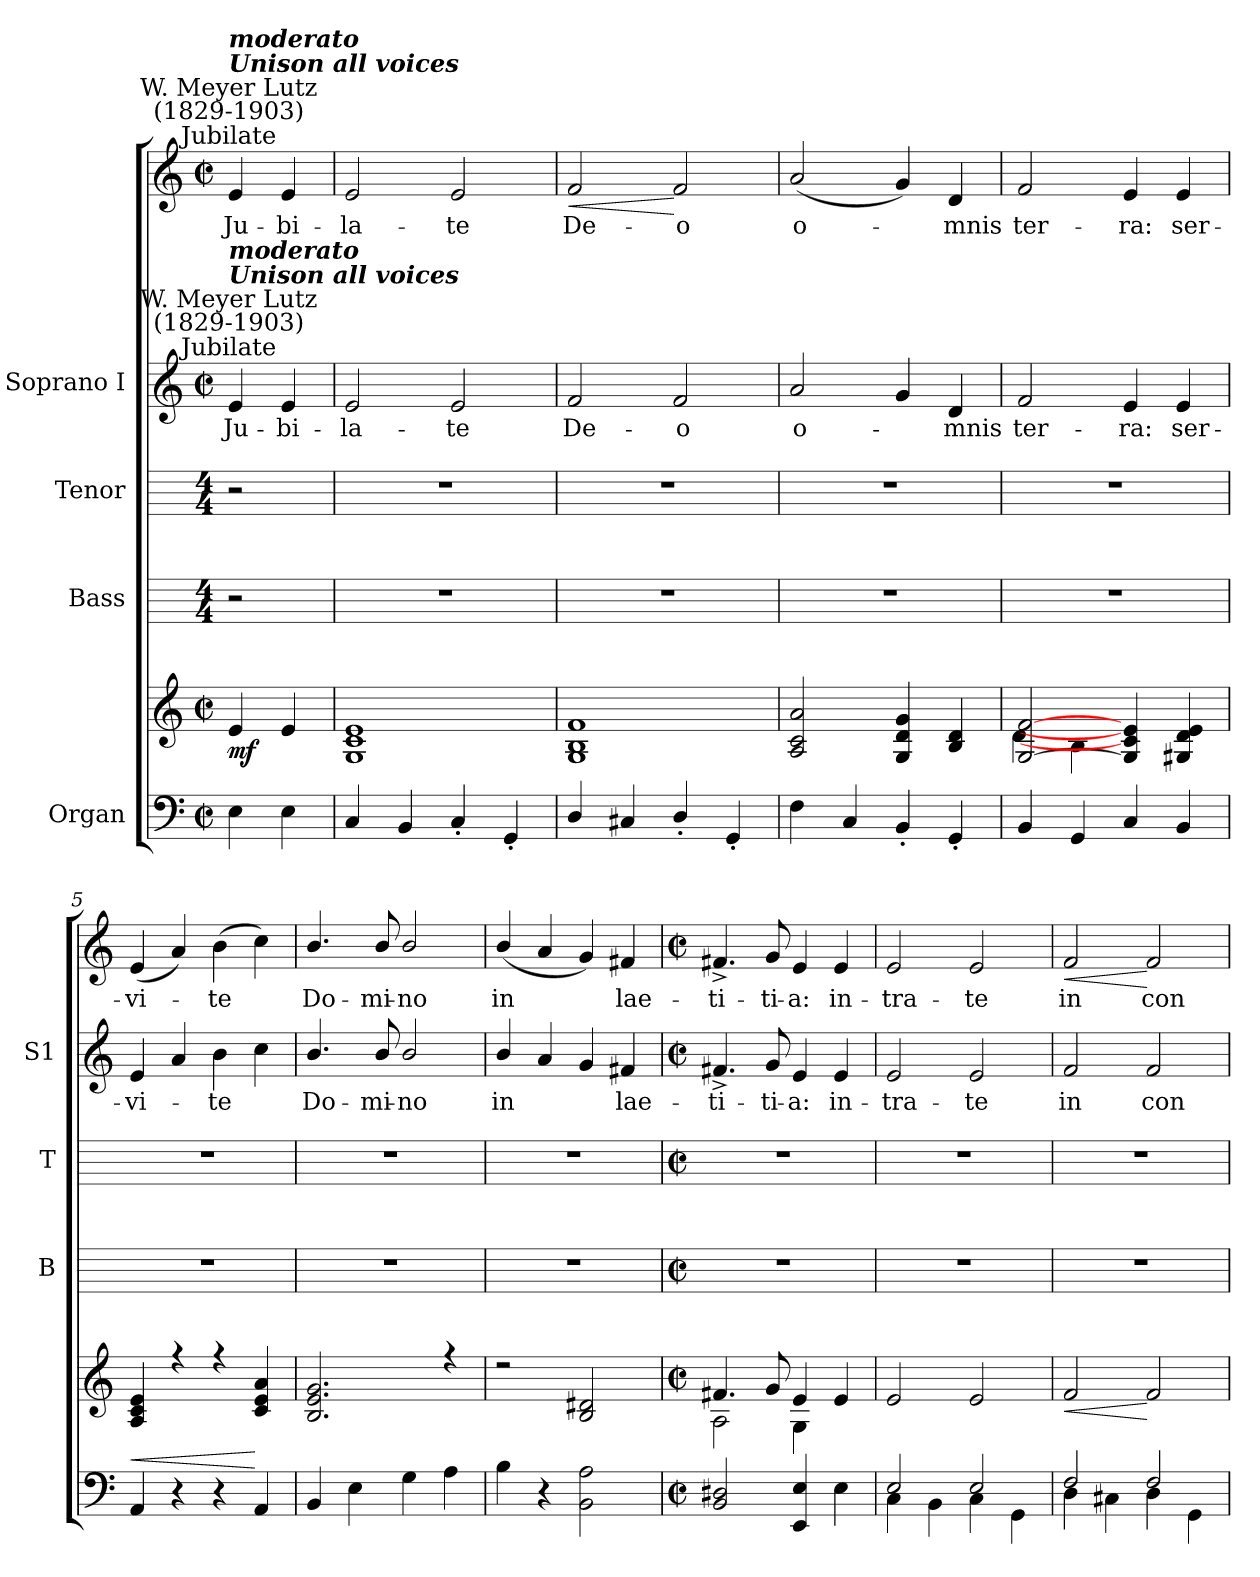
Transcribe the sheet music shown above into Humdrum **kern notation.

**kern	**kern	**dynam	**kern	**kern	**kern	**text	**kern	**text	**dynam
*part4	*part4	*part4	*part3	*part2	*part1	*part1	*part1	*part1	*part1
*staff6	*staff5	*staff5/6	*staff4	*staff3	*staff2	*staff2	*staff1	*staff1	*staff1/2
*I"Organ	*	*	*I"Bass	*I"Tenor	*I"Soprano I	*	*	*	*
*	*	*	*I'B	*I'T	*I'S1	*	*	*	*
*clefF4	*clefG2	*	*	*	*	*	*clefG2	*	*
*k[]	*k[]	*	*	*	*k[]	*	*k[]	*	*
*C:	*C:	*	*	*	*C:	*	*C:	*	*
*M2/2	*M2/2	*	*M4/4	*M4/4	*M2/2	*	*M2/2	*	*
*met(c|)	*met(c|)	*	*	*	*met(c|)	*	*met(c|)	*	*
=	=	=	=	=	=	=	=	=	=
*	*^	*	*	*	*	*	*	*	*
!	!	!	!	!	!	!	!	!LO:TX:a:cj:t=Jubilate	!	!
!	!	!	!	!	!	!	!	!LO:TX:a:cj:t=W. Meyer Lutz\n(1829-1903)	!	!
!	!	!	!	!	!	!	!	!LO:TX:a:Bi:t=Unison all voices	!	!
!	!	!	!	!	!	!	!	!LO:TX:a:Bi:t=moderato	!	!
!	!	!	!	!	!	!LO:TX:a:cj:t=Jubilate	!	!	!	!
!	!	!	!	!	!	!LO:TX:a:cj:t=W. Meyer Lutz\n(1829-1903)	!	!	!	!
!	!	!	!	!	!	!LO:TX:a:Bi:t=Unison all voices	!	!	!	!
!	!	!	!	!	!	!LO:TX:a:Bi:t=moderato	!	!	!	!
!	!	!	!LO:DY:b	!	!	!	!LO:LY:b	!	!LO:LY:b	!LO:DY:b=2
!	!	!	!	!	!	!	!	!	!	!LO:DY:n=1:b
4E	4e	2ryy	mf	2r	2r	4e	Ju-	4e	Ju-	mf mf
!	!	!	!	!	!	!	!LO:LY:b	!	!LO:LY:b	!
4E	4e	.	.	.	.	4e	-bi-	4e	-bi-	.
=1	=1	=1	=1	=1	=1	=1	=1	=1	=1	=1
!	!	!	!	!	!	!	!LO:LY:b	!	!LO:LY:b	!
4C	1G 1c 1e	1ryy	.	1r	1r	2e	-la-	2e	-la-	.
4BB	.	.	.	.	.	.	.	.	.	.
!	!	!	!	!	!	!	!LO:LY:b	!	!LO:LY:b	!
4C'	.	.	.	.	.	2e	-te	2e	-te	.
4GG'	.	.	.	.	.	.	.	.	.	.
=2	=2	=2	=2	=2	=2	=2	=2	=2	=2	=2
!	!	!	!	!	!	!	!LO:LY:b	!	!LO:LY:b	!LO:HP:b
4D/	1G 1B 1f	1ryy	.	1r	1r	2f	De-	2f	De-	<
4C#X	.	.	.	.	.	.	.	.	.	.
!	!	!	!	!	!	!	!LO:LY:b	!	!LO:LY:b	!
4D'/	.	.	.	.	.	2f	-o	2f	-o	[
4GG'	.	.	.	.	.	.	.	.	.	.
=3	=3	=3	=3	=3	=3	=3	=3	=3	=3	=3
!	!	!	!	!	!	!	!LO:LY:b	!	!LO:LY:b	!
4F	2A 2c 2a	1ryy	.	1r	1r	2a	o-	(<2a	o-	.
4C	.	.	.	.	.	.	.	.	.	.
4BB'	4G 4d 4g	.	.	.	.	4g	.	4g)	.	.
!	!	!	!	!	!	!	!LO:LY:b	!	!LO:LY:b	!
4GG'	4B 4d	.	.	.	.	4d	mnis	4d	mnis	.
=4	=4	=4	=4	=4	=4	=4	=4	=4	=4	=4
!	!	!	!	!	!	!	!LO:LY:b	!	!LO:LY:b	!
4BB	[2G [2f	4d\	.	1r	1r	2f	ter-	2f	ter-	.
4GG	.	4B\	.	.	.	.	.	.	.	.
!	!	!	!	!	!	!	!LO:LY:b	!	!LO:LY:b	!
4C	4G] 4c] 4e]	2ryy	.	.	.	4e	-ra:	4e	-ra:	.
!	!	!	!	!	!	!	!LO:LY:b	!	!LO:LY:b	!
4BB	4G#X 4d 4e	.	.	.	.	4e	ser-	4e	ser-	.
=5	=5	=5	=5	=5	=5	=5	=5	=5	=5	=5
!	!	!	!LO:HP:b	!	!	!	!LO:LY:b	!	!LO:LY:b	!
4AA/	4A 4c 4e	1ryy	<	1r	1r	4e	-vi-	(<4e	-vi-	.
4r	4r	.	.	.	.	4a	.	4a)	.	.
!	!	!	!	!	!	!	!LO:LY:b	!	!LO:LY:b	!
4r	4r	.	.	.	.	4b	te	(>4b	te	.
4AA/	4c 4e 4a	.	[	.	.	4cc	.	4cc)	.	.
=6	=6	=6	=6	=6	=6	=6	=6	=6	=6	=6
!	!	!	!	!	!	!	!LO:LY:b	!	!LO:LY:b	!
4BB/	2.B 2.e 2.g	1ryy	.	1r	1r	4.b/	Do-	4.b/	Do-	.
4E	.	.	.	.	.	.	.	.	.	.
!	!	!	!	!	!	!	!LO:LY:b	!	!LO:LY:b	!
.	.	.	.	.	.	8b/	-mi-	8b/	-mi-	.
!	!	!	!	!	!	!	!LO:LY:b	!	!LO:LY:b	!
4G	.	.	.	.	.	2b/	-no	2b/	-no	.
4A	4r	.	.	.	.	.	.	.	.	.
=7	=7	=7	=7	=7	=7	=7	=7	=7	=7	=7
!	!	!	!	!	!	!	!LO:LY:b	!	!LO:LY:b	!
4B	2r	1ryy	.	1r	1r	4b/	in	(<4b/	in	.
4r	.	.	.	.	.	4a	.	4a	.	.
2BB 2A	2B 2d#X	.	.	.	.	4g	.	4g)	.	.
!	!	!	!	!	!	!	!LO:LY:b	!	!LO:LY:b	!
.	.	.	.	.	.	4f#X	lae-	4f#X	lae-	.
!!LO:LB:g=z
=8	=8	=8	=8	=8	=8	=8	=8	=8	=8	=8
*M2/2	*M2/2	*	*	*M2/2	*M2/2	*M2/2	*	*M2/2	*	*
*met(c|)	*met(c|)	*	*	*met(c|)	*met(c|)	*met(c|)	*	*met(c|)	*	*
!	!	!	!	!	!	!	!LO:LY:b	!	!LO:LY:b	!
2BB/ 2D#X/	4.f#X	2A\	.	1r	1r	4.f#X^	-ti-	4.f#X^	-ti-	.
!	!	!	!	!	!	!	!LO:LY:b	!	!LO:LY:b	!
.	8g	.	.	.	.	8g	-ti-	8g	-ti-	.
!	!	!	!	!	!	!	!LO:LY:b	!	!LO:LY:b	!
4EE/ 4E/	4e	4G\	.	.	.	4e	-a:	4e	-a:	.
!	!	!	!	!	!	!	!LO:LY:b	!	!LO:LY:b	!
4E\	4e	4ryy	.	.	.	4e	in-	4e	in-	.
=9	=9	=9	=9	=9	=9	=9	=9	=9	=9	=9
*^	*	*	*	*	*	*	*	*	*	*
!	!	!	!	!	!	!	!	!LO:LY:b	!	!LO:LY:b	!
*	*	*v	*v	*	*	*	*	*	*	*	*
2E/	4C\	2e	.	1r	1r	2e	-tra-	2e	-tra-	.
.	4BB\	.	.	.	.	.	.	.	.	.
!	!	!	!	!	!	!	!LO:LY:b	!	!LO:LY:b	!
2E/	4C\	2e	.	.	.	2e	-te	2e	-te	.
.	4GG\	.	.	.	.	.	.	.	.	.
=10	=10	=10	=10	=10	=10	=10	=10	=10	=10	=10
!	!	!	!LO:HP:b	!	!	!	!LO:LY:b	!	!LO:LY:b	!LO:HP:b
2F/	4D	2f	<	1r	1r	2f	in	2f	in	<
.	4C#X\	.	.	.	.	.	.	.	.	.
!	!	!	!	!	!	!	!LO:LY:b	!	!LO:LY:b	!
2F/	4D	2f	[	.	.	2f	con-	2f	con-	[
.	4GG\	.	.	.	.	.	.	.	.	.
*v	*v	*	*	*	*	*	*	*	*	*
=	=	=	=	=	=	=	=	=	=
*-	*-	*-	*-	*-	*-	*-	*-	*-	*-
